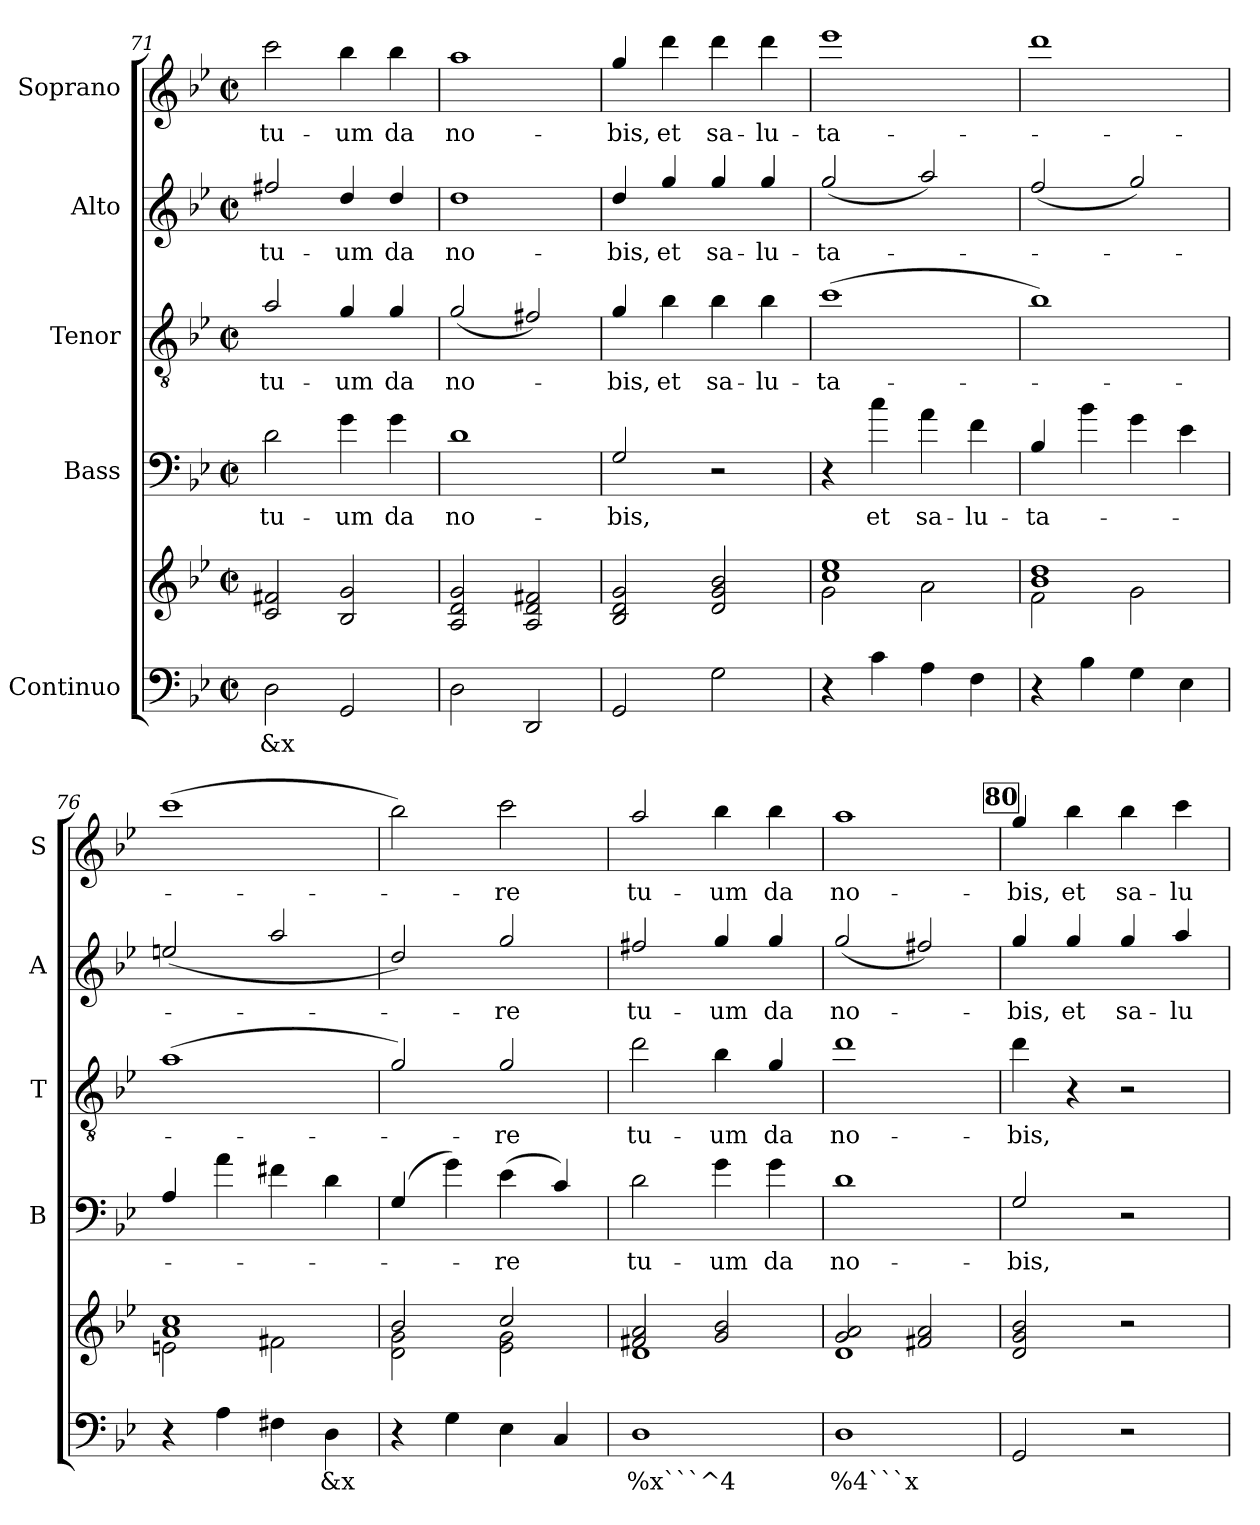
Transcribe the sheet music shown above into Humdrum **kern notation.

**kern	**text	**kern	**kern	**text	**kern	**text	**kern	**text	**kern	**text
*part5	*part5	*part5	*part4	*part4	*part3	*part3	*part2	*part2	*part1	*part1
*staff6	*staff6	*staff5	*staff4	*staff4	*staff3	*staff3	*staff2	*staff2	*staff1	*staff1
*I"Continuo	*	*	*I"Bass	*	*I"Tenor	*	*I"Alto	*	*I"Soprano	*
*	*	*	*I'B	*	*I'T	*	*I'A	*	*I'S	*
*clefF4	*	*clefG2	*clefF4	*	*clefGv2	*	*clefG2	*	*clefG2	*
*	*	*	*ITrd7c12	*	*ITrd7c12	*	*ITrd7c12	*	*ITrd7c12	*
*k[b-e-]	*	*k[b-e-]	*k[b-e-]	*	*k[b-e-]	*	*k[b-e-]	*	*k[b-e-]	*
*B-:	*	*B-:	*B-:	*	*B-:	*	*B-:	*	*B-:	*
*M2/2	*	*M2/2	*M2/2	*	*M2/2	*	*M2/2	*	*M2/2	*
*met(c|)	*	*met(c|)	*met(c|)	*	*met(c|)	*	*met(c|)	*	*met(c|)	*
=71	=71	=71	=71	=71	=71	=71	=71	=71	=71	=71
!	!LO:LY:b	!	!	!	!	!	!	!	!	!
!	!	!	!	!LO:LY:b	!	!	!	!	!	!
!	!	!	!	!	!	!LO:LY:b	!	!	!	!
!	!	!	!	!	!	!	!	!LO:LY:b	!	!
!	!	!	!	!	!	!	!	!	!	!LO:LY:b
2D\	&x	2c!/ 2f#X!/	2D\	tu-	2A/	tu-	2f#X/	tu-	2cc\	tu-
!	!	!	!	!LO:LY:b	!	!	!	!	!	!
!	!	!	!	!	!	!LO:LY:b	!	!	!	!
!	!	!	!	!	!	!	!	!LO:LY:b	!	!
!	!	!	!	!	!	!	!	!	!	!LO:LY:b
2GG/	.	2B-!/ 2g!/	4G\	-um	4G/	-um	4d/	-um	4b-\	-um
!	!	!	!	!LO:LY:b	!	!	!	!	!	!
!	!	!	!	!	!	!LO:LY:b	!	!	!	!
!	!	!	!	!	!	!	!	!LO:LY:b	!	!
!	!	!	!	!	!	!	!	!	!	!LO:LY:b
.	.	.	4G\	da	4G/	da	4d/	da	4b-\	da
=72	=72	=72	=72	=72	=72	=72	=72	=72	=72	=72
!	!	!	!	!LO:LY:b	!	!	!	!	!	!
!	!	!	!	!	!	!LO:LY:b	!	!	!	!
!	!	!	!	!	!	!	!	!LO:LY:b	!	!
!	!	!	!	!	!	!	!	!	!	!LO:LY:b
2D\	.	2A!/ 2d!/ 2g!/	1D	no-	(<2G/	no-	1d	no-	1a	no-
2DD/	.	2A!/ 2d!/ 2f#X!/	.	.	2F#X/)	.	.	.	.	.
=73	=73	=73	=73	=73	=73	=73	=73	=73	=73	=73
!	!	!	!	!LO:LY:b	!	!	!	!	!	!
!	!	!	!	!	!	!LO:LY:b	!	!	!	!
!	!	!	!	!	!	!	!	!LO:LY:b	!	!
!	!	!	!	!	!	!	!	!	!	!LO:LY:b
2GG/	.	2B-!/ 2d!/ 2g!/	2GG/	-bis,	4G/	-bis,	4d/	-bis,	4g/	-bis,
!	!	!	!	!	!	!LO:LY:b	!	!	!	!
!	!	!	!	!	!	!	!	!LO:LY:b	!	!
!	!	!	!	!	!	!	!	!	!	!LO:LY:b
.	.	.	.	.	4B-\	et	4g/	et	4dd\	et
!	!	!	!	!	!	!LO:LY:b	!	!	!	!
!	!	!	!	!	!	!	!	!LO:LY:b	!	!
!	!	!	!	!	!	!	!	!	!	!LO:LY:b
2G\	.	2d!/ 2g!/ 2b-!/	2r	.	4B-\	sa-	4g/	sa-	4dd\	sa-
!	!	!	!	!	!	!LO:LY:b	!	!	!	!
!	!	!	!	!	!	!	!	!LO:LY:b	!	!
!	!	!	!	!	!	!	!	!	!	!LO:LY:b
.	.	.	.	.	4B-\	-lu-	4g/	-lu-	4dd\	-lu-
!!LO:PB:g=z
=74	=74	=74	=74	=74	=74	=74	=74	=74	=74	=74
*	*	*^	*	*	*	*	*	*	*	*
!	!	!	!	!	!	!	!LO:LY:b	!	!	!	!
!	!	!	!	!	!	!	!	!	!LO:LY:b	!	!
!	!	!	!	!	!	!	!	!	!	!	!LO:LY:b
4r	.	1cc! 1ee-!	2g!\	4r	.	(>1c	-ta-	(<2g/	-ta-	1ee-	-ta-
!	!	!	!	!	!LO:LY:b	!	!	!	!	!	!
4c\	.	.	.	4c\	et	.	.	.	.	.	.
!	!	!	!	!	!LO:LY:b	!	!	!	!	!	!
4A\	.	.	2a!\	4A\	sa-	.	.	2a/)	.	.	.
!	!	!	!	!	!LO:LY:b	!	!	!	!	!	!
4F\	.	.	.	4F\	-lu-	.	.	.	.	.	.
=75	=75	=75	=75	=75	=75	=75	=75	=75	=75	=75	=75
!	!	!	!	!	!LO:LY:b	!	!	!	!	!	!
4r	.	1b-! 1dd!	2f!\	4BB-/	-ta-	1B-)	.	(<2f/	.	1dd	.
4B-\	.	.	.	4B-\	.	.	.	.	.	.	.
4G\	.	.	2g!\	4G\	.	.	.	2g/)	.	.	.
4E-\	.	.	.	4E-\	.	.	.	.	.	.	.
=76	=76	=76	=76	=76	=76	=76	=76	=76	=76	=76	=76
4r	.	1a! 1cc!	2en!\	4AA/	.	(<1A	.	(<2en/	.	(>1cc	.
4A\	.	.	.	4A\	.	.	.	.	.	.	.
4F#X\	.	.	2f#X!\	4F#X\	.	.	.	2a/	.	.	.
!	!LO:LY:b	!	!	!	!	!	!	!	!	!	!
4D\	&x	.	.	4D\	.	.	.	.	.	.	.
=77	=77	=77	=77	=77	=77	=77	=77	=77	=77	=77	=77
4r	.	2b-!/	2d!\ 2g!\	(4GG/	.	2G/)	.	2d/)	.	2b-\)	.
4G\	.	.	.	4G\)	.	.	.	.	.	.	.
!	!	!	!	!	!LO:LY:b	!	!	!	!	!	!
!	!	!	!	!	!	!	!LO:LY:b	!	!	!	!
!	!	!	!	!	!	!	!	!	!LO:LY:b	!	!
!	!	!	!	!	!	!	!	!	!	!	!LO:LY:b
4E-\	.	2cc!/	2e-!\ 2g!\	(>4E-\	-re	2G/	-re	2g/	-re	2cc\	-re
4C/	.	.	.	4C/)	.	.	.	.	.	.	.
=78	=78	=78	=78	=78	=78	=78	=78	=78	=78	=78	=78
!	!LO:LY:b	!	!	!	!	!	!	!	!	!	!
!	!	!	!	!	!LO:LY:b	!	!	!	!	!	!
!	!	!	!	!	!	!	!LO:LY:b	!	!	!	!
!	!	!	!	!	!	!	!	!	!LO:LY:b	!	!
!	!	!	!	!	!	!	!	!	!	!	!LO:LY:b
1D	%x```^4	2f#X!/ 2a!/	1d!	2D\	tu-	2d\	tu-	2f#X/	tu-	2a/	tu-
!	!	!	!	!	!LO:LY:b	!	!	!	!	!	!
!	!	!	!	!	!	!	!LO:LY:b	!	!	!	!
!	!	!	!	!	!	!	!	!	!LO:LY:b	!	!
!	!	!	!	!	!	!	!	!	!	!	!LO:LY:b
.	.	2g!/ 2b-!/	.	4G\	-um	4B-\	-um	4g/	-um	4b-\	-um
!	!	!	!	!	!LO:LY:b	!	!	!	!	!	!
!	!	!	!	!	!	!	!LO:LY:b	!	!	!	!
!	!	!	!	!	!	!	!	!	!LO:LY:b	!	!
!	!	!	!	!	!	!	!	!	!	!	!LO:LY:b
.	.	.	.	4G\	da	4G/	da	4g/	da	4b-\	da
=79	=79	=79	=79	=79	=79	=79	=79	=79	=79	=79	=79
!	!LO:LY:b	!	!	!	!	!	!	!	!	!	!
!	!	!	!	!	!LO:LY:b	!	!	!	!	!	!
!	!	!	!	!	!	!	!LO:LY:b	!	!	!	!
!	!	!	!	!	!	!	!	!	!LO:LY:b	!	!
!	!	!	!	!	!	!	!	!	!	!	!LO:LY:b
1D	%4```x	2g!/ 2a!/	1d!	1D	no-	1d	no-	(<2g/	no-	1a	no-
.	.	2f#X!/ 2a!/	.	.	.	.	.	2f#X/)	.	.	.
*	*	*v	*v	*	*	*	*	*	*	*	*
!!LO:REH:place=s1:a:B:fs=8.3:t=80
=80	=80	=80	=80	=80	=80	=80	=80	=80	=80	=80
!	!	!	!	!LO:LY:b	!	!	!	!	!	!
!	!	!	!	!	!	!LO:LY:b	!	!	!	!
!	!	!	!	!	!	!	!	!LO:LY:b	!	!
!	!	!	!	!	!	!	!	!	!	!LO:LY:b
2GG/	.	2d!/ 2g!/ 2b-!/	2GG/	-bis,	4d\	-bis,	4g/	-bis,	4g/	-bis,
!	!	!	!	!	!	!	!	!LO:LY:b	!	!
!	!	!	!	!	!	!	!	!	!	!LO:LY:b
.	.	.	.	.	4r	.	4g/	et	4b-\	et
!	!	!	!	!	!	!	!	!LO:LY:b	!	!
!	!	!	!	!	!	!	!	!	!	!LO:LY:b
2r	.	2r	2r	.	2r	.	4g/	sa-	4b-\	sa-
!	!	!	!	!	!	!	!	!LO:LY:b	!	!
!	!	!	!	!	!	!	!	!	!	!LO:LY:b
.	.	.	.	.	.	.	4a/	-lu-	4cc\	-lu-
=	=	=	=	=	=	=	=	=	=	=
*-	*-	*-	*-	*-	*-	*-	*-	*-	*-	*-
